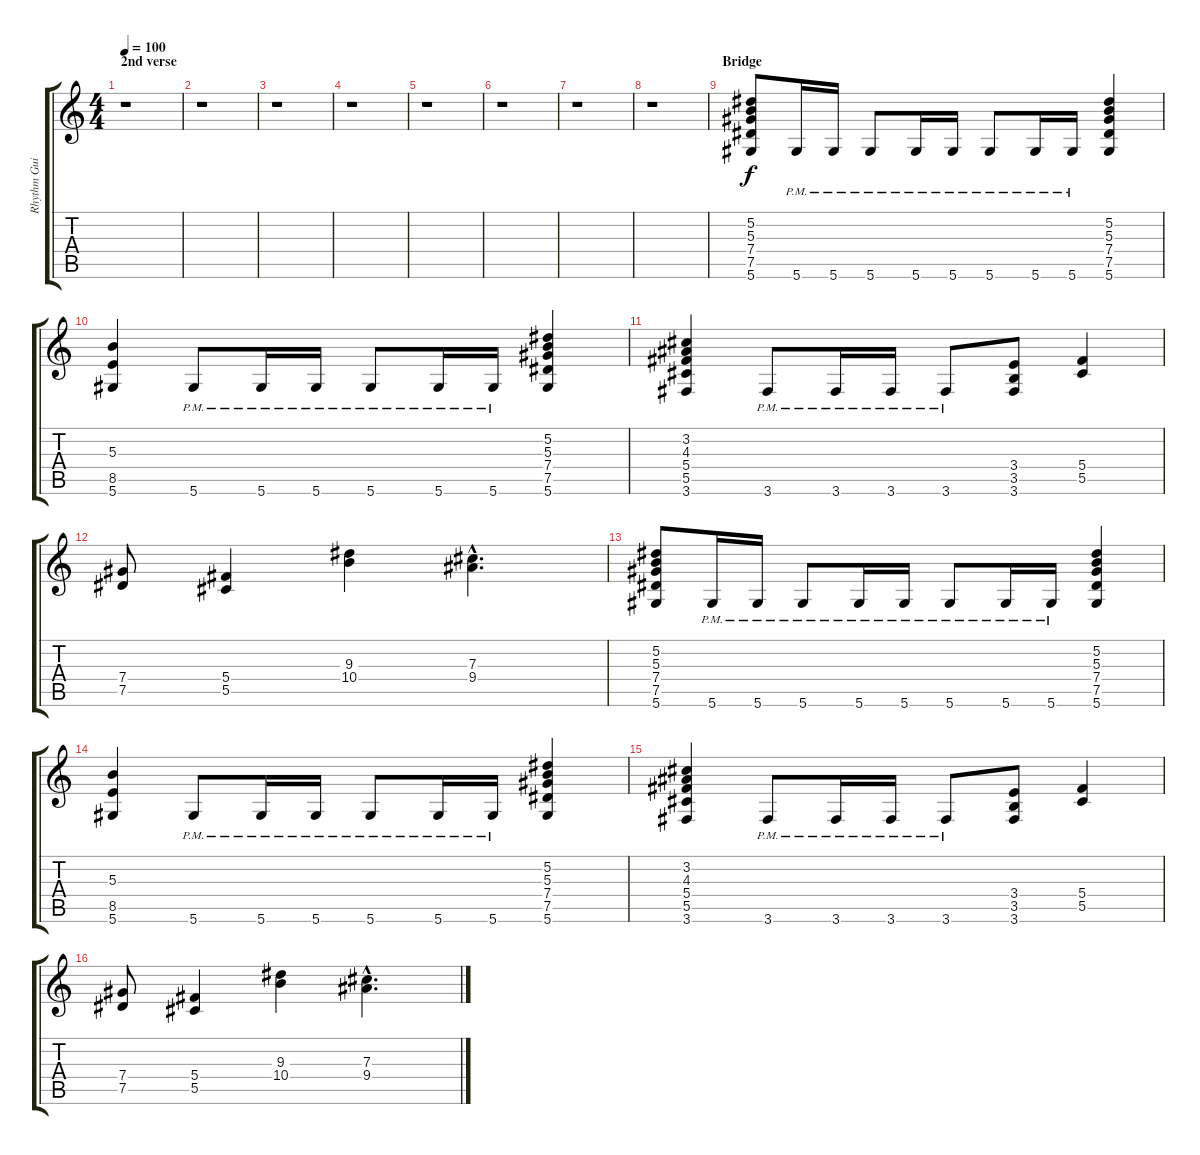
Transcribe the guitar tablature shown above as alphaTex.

\track ("Rhythm Guitar" "Rhythm Gui") {instrument distortionguitar}
\staff {score tabs}
\tuning (Eb4 Bb3 Gb3 Db3 Ab2 Eb2) {hide}
\ts (4 4)
\section ("" "2nd verse")
\tempo 100
\clef g2
\ks c
r.1{dy f} |
r.1 |
r.1 |
r.1 |
r.1 |
r.1 |
r.1 |
r.1 |
\section ("" "Bridge")
(5.2 5.3 7.4 7.5 5.6).8 5.6{pm}.16 5.6{pm}.16 5.6{pm}.8 5.6{pm}.16 5.6{pm}.16 5.6{pm}.8 5.6{pm}.16 5.6{pm}.16 (5.2 5.3 7.4 7.5 5.6).4 |
(5.3 8.5 5.6).4 5.6{pm}.8 5.6{pm}.16 5.6{pm}.16 5.6{pm}.8 5.6{pm}.16 5.6{pm}.16 (5.2 5.3 7.4 7.5 5.6).4 |
(3.2 4.3 5.4 5.5 3.6).4 3.6{pm}.8 3.6{pm}.16 3.6{pm}.16 3.6{pm}.8 (3.4 3.5 3.6).8 (5.4 5.5).4 |
(7.4 7.5).8 (5.4 5.5).4 (9.3 10.4).4 (7.3{hac} 9.4{hac}).4{d} |
(5.2 5.3 7.4 7.5 5.6).8 5.6{pm}.16 5.6{pm}.16 5.6{pm}.8 5.6{pm}.16 5.6{pm}.16 5.6{pm}.8 5.6{pm}.16 5.6{pm}.16 (5.2 5.3 7.4 7.5 5.6).4 |
(5.3 8.5 5.6).4 5.6{pm}.8 5.6{pm}.16 5.6{pm}.16 5.6{pm}.8 5.6{pm}.16 5.6{pm}.16 (5.2 5.3 7.4 7.5 5.6).4 |
(3.2 4.3 5.4 5.5 3.6).4 3.6{pm}.8 3.6{pm}.16 3.6{pm}.16 3.6{pm}.8 (3.4 3.5 3.6).8 (5.4 5.5).4 |
(7.4 7.5).8 (5.4 5.5).4 (9.3 10.4).4 (7.3{hac} 9.4{hac}).4{d}
